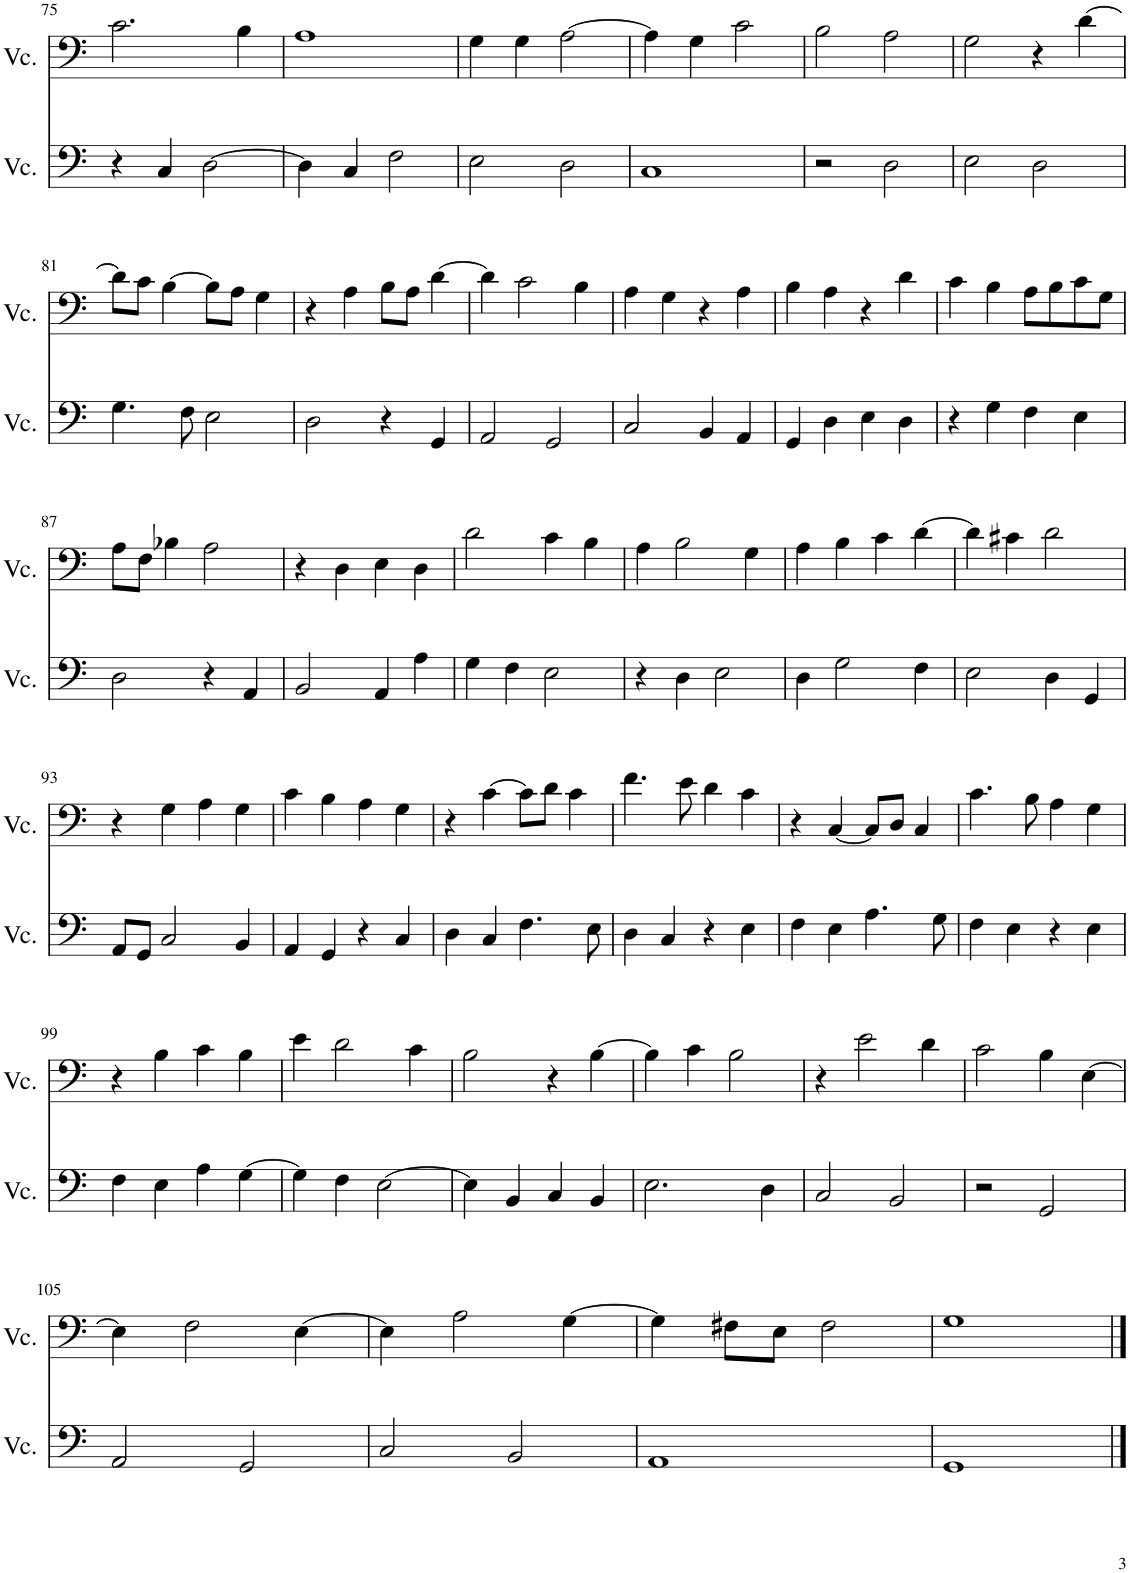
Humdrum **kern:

**kern	**kern
*part2	*part1
*staff2	*staff1
*I"Violoncello2	*I"Violoncello1
*I'Vc.	*I'Vc.
!!LO:PB:g=z
*clefF4	*clefF4
*k[]	*k[]
*M4/4	*M4/4
=75	=75
4r	2.c\
4C/	.
[2D\	.
.	4B\
=76	=76
4D\]	1A
4C/	.
2F\	.
=77	=77
2E\	4G\
.	4G\
2D\	[2A\
=78	=78
1C	4A\]
.	4G\
.	2c\
=79	=79
2r	2B\
2D\	2A\
=80	=80
2E\	2G\
2D\	4r
.	[4d\
!!LO:LB:g=z
=81	=81
4.G\	8d\L]
.	8c\J
.	[4B\
8F\	.
2E\	8B\L]
.	8A\J
.	4G\
=82	=82
2D\	4r
.	4A\
4r	8B\L
.	8A\J
4GG/	[4d\
=83	=83
2AA/	4d\]
.	2c\
2GG/	.
.	4B\
=84	=84
2C/	4A\
.	4G\
4BB/	4r
4AA/	4A\
=85	=85
4GG/	4B\
4D\	4A\
4E\	4r
4D\	4d\
=86	=86
4r	4c\
4G\	4B\
4F\	8A\L
.	8B\
4E\	8c\
.	8G\J
!!LO:LB:g=z
=87	=87
2D\	8A\L
.	8F\J
.	4B-X\
4r	2A\
4AA/	.
=88	=88
2BB/	4r
.	4D\
4AA/	4E\
4A\	4D\
=89	=89
4G\	2d\
4F\	.
2E\	4c\
.	4B\
=90	=90
4r	4A\
4D\	2B\
2E\	.
.	4G\
=91	=91
4D\	4A\
2G\	4B\
.	4c\
4F\	[4d\
=92	=92
2E\	4d\]
.	4c#X\
4D\	2d\
4GG/	.
!!LO:LB:g=z
=93	=93
8AA/L	4r
8GG/J	.
2C/	4G\
.	4A\
4BB/	4G\
=94	=94
4AA/	4c\
4GG/	4B\
4r	4A\
4C/	4G\
=95	=95
4D\	4r
4C/	[4c\
4.F\	8c\L]
.	8d\J
.	4c\
8E\	.
=96	=96
4D\	4.f\
4C/	.
.	8e\
4r	4d\
4E\	4c\
=97	=97
4F\	4r
4E\	[4C/
4.A\	8C/L]
.	8D/J
.	4C/
8G\	.
=98	=98
4F\	4.c\
4E\	.
.	8B\
4r	4A\
4E\	4G\
!!LO:LB:g=z
=99	=99
4F\	4r
4E\	4B\
4A\	4c\
[4G\	4B\
=100	=100
4G\]	4e\
4F\	2d\
[2E\	.
.	4c\
=101	=101
4E\]	2B\
4BB/	.
4C/	4r
4BB/	[4B\
=102	=102
2.E\	4B\]
.	4c\
.	2B\
4D\	.
=103	=103
2C/	4r
.	2e\
2BB/	.
.	4d\
=104	=104
2r	2c\
2GG/	4B\
.	[4E\
!!LO:LB:g=z
=105	=105
2AA/	4E\]
.	2F\
2GG/	.
.	[4E\
=106	=106
2C/	4E\]
.	2A\
2BB/	.
.	[4G\
=107	=107
1AA	4G\]
.	8F#X\L
.	8E\J
.	2F#\
=108	=108
1GG	1G
==	==
*-	*-
